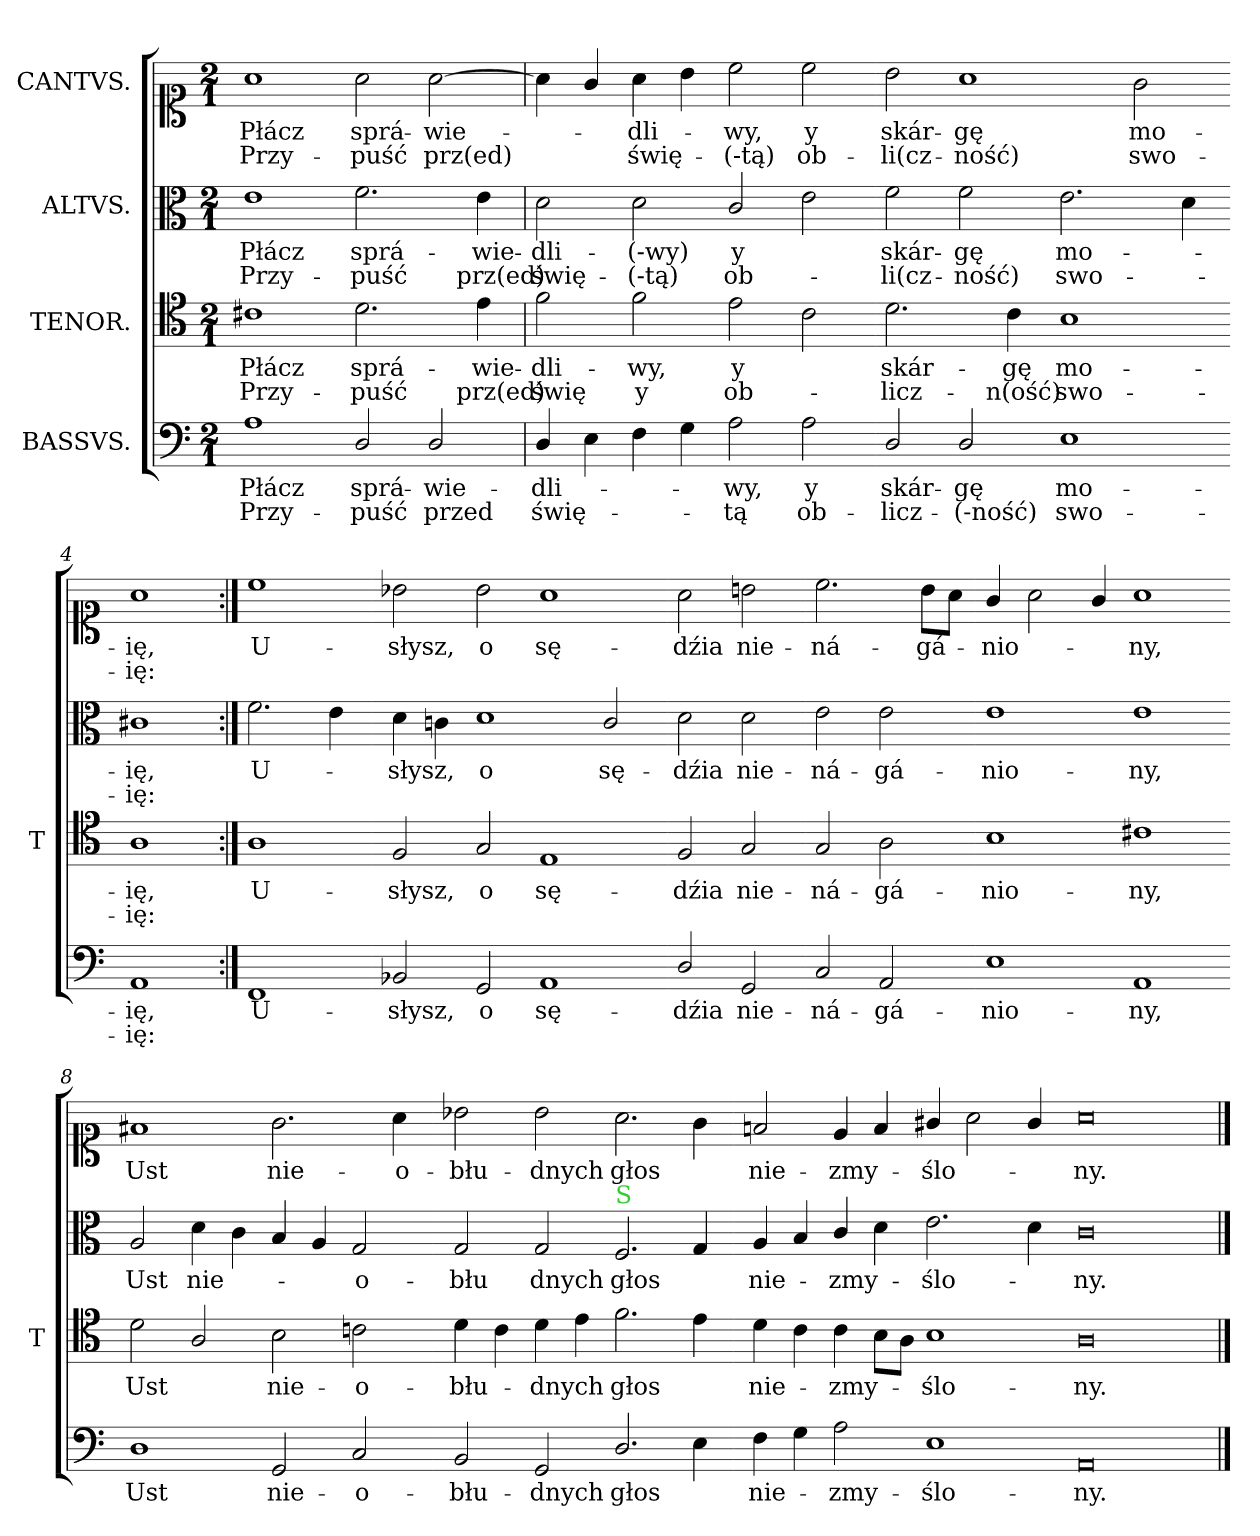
**kern	**text	**text	**kern	**text	**text	**kern	**text	**text	**kern	**text	**text
*part4	*part4	*part4	*part3	*part3	*part3	*part2	*part2	*part2	*part1	*part1	*part1
*staff4	*staff4	*staff4	*staff3	*staff3	*staff3	*staff2	*staff2	*staff2	*staff1	*staff1	*staff1
*I"BASSVS.	*	*	*I"TENOR.	*	*	*I"ALTVS.	*	*	*I"CANTVS.	*	*
*	*	*	*I'T	*	*	*	*	*	*	*	*
*clefF4	*	*	*clefC4	*	*	*clefC3	*	*	*clefC1	*	*
*k[]	*	*	*k[]	*	*	*k[]	*	*	*k[]	*	*
*a:	*	*	*a:	*	*	*a:	*	*	*a:	*	*
*M2/1	*	*	*M2/1	*	*	*M2/1	*	*	*M2/1	*	*
*MM300	*	*	*MM300	*	*	*MM300	*	*	*MM300	*	*
=1	=1	=1	=1	=1	=1	=1	=1	=1	=1	=1	=1
1A\	Płácz	Przy-	1c#X\	Płácz	Przy-	1e\	Płácz	Przy-	1a\	Płácz	Przy-
2D/	sprá-	-puść	2.d\	sprá-	-puść	2.f\	sprá-	-puść	2a\	sprá-	-puść
2D/	-wie-	przed	.	.	.	.	.	.	[2a\	-wie-	prz(ed)
.	.	.	4e\	-wie-	prz(ed)	4e\	-wie-	prz(ed)	.	.	.
=2	=2	=2	=2	=2	=2	=2	=2	=2	=2	=2	=2
4D/	-dli-	świę-	2f\	-dli-	świę	2d\	-dli-	świę-	4a\]	.	.
4E\	.	.	.	.	.	.	.	.	4g/	.	.
4F\	.	.	2f\	-wy,	y	2d\	(-wy)	(-tą)	4a\	-dli-	świę-
4G\	.	.	.	.	.	.	.	.	4b\	.	.
2A\	-wy,	-tą	2e\	y	ob-	2c/	y	ob-	2cc\	-wy,	(-tą)
2A\	y	ob-	2c\	.	.	2e\	.	.	2cc\	y	ob-
=3-	=3-	=3-	=3-	=3-	=3-	=3-	=3-	=3-	=3-	=3-	=3-
2D/	skár-	-licz-	2.d\	skár-	-licz-	2f\	skár-	-li(cz-	2b\	skár-	-li(cz-
2D/	-gę	(-ność)	.	.	.	2f\	-gę	-ność)	1a\	-gę	-ność)
.	.	.	4c\	-gę	-n(ość)	.	.	.	.	.	.
1E\	mo-	swo-	1B\	mo-	swo-	2.e\	mo-	swo-	.	.	.
.	.	.	.	.	.	.	.	.	2g\	mo-	swo-
.	.	.	.	.	.	4d\	.	.	.	.	.
=4-	=4-	=4-	=4-	=4-	=4-	=4-	=4-	=4-	=4-	=4-	=4-
1AA/	-ię,	-ię:	1A\	-ię,	-ię:	1c#X\	-ię,	-ię:	1a\	-ię,	-ię:
=:|!	=:|!	=:|!	=:|!	=:|!	=:|!	=:|!	=:|!	=:|!	=:|!	=:|!	=:|!
1FF/	U-	.	1A\	U-	.	2.f\	U-	.	1cc\	U-	.
.	.	.	.	.	.	4e\	.	.	.	.	.
=5-	=5-	=5-	=5-	=5-	=5-	=5-	=5-	=5-	=5-	=5-	=5-
2BB-X/	-słysz,	.	2F/	-słysz,	.	4d\	-słysz,	.	2b-X\	-słysz,	.
.	.	.	.	.	.	4cn\	.	.	.	.	.
2GG/	o	.	2G/	o	.	1d\	o	.	2b-\	o	.
1AA/	sę-	.	1E/	sę-	.	.	.	.	1a\	sę-	.
.	.	.	.	.	.	2c/	sę-	.	.	.	.
=6-	=6-	=6-	=6-	=6-	=6-	=6-	=6-	=6-	=6-	=6-	=6-
2D/	-dźia	.	2F/	-dźia	.	2d\	-dźia	.	2a\	-dźia	.
2GG/	nie-	.	2G/	nie-	.	2d\	nie-	.	2bn\	nie-	.
=-	=-	=-	=-	=-	=-	=-	=-	=-	=-	=-	=-
2C/	-ná-	.	2G/	-ná-	.	2e\	-ná-	.	2.cc\	-ná-	.
2AA/	-gá-	.	2A\	-gá-	.	2e\	-gá-	.	.	.	.
.	.	.	.	.	.	.	.	.	8b\L	-gá-	.
.	.	.	.	.	.	.	.	.	8a\J	.	.
=7-	=7-	=7-	=7-	=7-	=7-	=7-	=7-	=7-	=7-	=7-	=7-
1E\	-nio-	.	1B\	-nio-	.	1e\	-nio-	.	4g/	-nio-	.
.	.	.	.	.	.	.	.	.	2a\	.	.
.	.	.	.	.	.	.	.	.	4g/	.	.
1AA/	-ny,	.	1c#X\	-ny,	.	1e\	-ny,	.	1a\	-ny,	.
=8-	=8-	=8-	=8-	=8-	=8-	=8-	=8-	=8-	=8-	=8-	=8-
1D\	Ust	.	2d\	Ust	.	2A/	Ust	.	1f#X/	Ust	.
.	.	.	2A/	.	.	4d\	nie-	.	.	.	.
.	.	.	.	.	.	4c\	.	.	.	.	.
2GG/	nie-	.	2B\	nie-	.	4B/	.	.	2.g\	nie-	.
.	.	.	.	.	.	4A/	.	.	.	.	.
2C/	-o-	.	2cn\	-o-	.	2G/	-o-	.	.	.	.
.	.	.	.	.	.	.	.	.	4a\	-o-	.
=9-	=9-	=9-	=9-	=9-	=9-	=9-	=9-	=9-	=9-	=9-	=9-
2BB-/	-błu-	.	4d\	-błu-	.	2G/	-błu	.	2b-X\	-błu-	.
.	.	.	4c\	.	.	.	.	.	.	.	.
2GG/	-dnych	.	4d\	-dnych	.	2G/	-dnych	.	2b-\	-dnych	.
.	.	.	4e\	.	.	.	.	.	.	.	.
!	!	!	!	!	!	!LO:TX:a:color=limegreen:t=S	!	!	!	!	!
2.D/	głos	.	2.f\	głos	.	2.F/	głos	.	2.a\	głos	.
4E\	.	.	4e\	.	.	4G/	.	.	4g\	.	.
=10-	=10-	=10-	=10-	=10-	=10-	=10-	=10-	=10-	=10-	=10-	=10-
4F\	nie-	.	4d\	nie-	.	4A/	nie-	.	2fn/	nie-	.
4G\	.	.	4c\	.	.	4B/	.	.	.	.	.
2A\	-zmy-	.	4c\	-zmy-	.	4c/	-zmy-	.	4e/	-zmy-	.
.	.	.	8B\L	.	.	4d\	.	.	4f/	.	.
.	.	.	8A\J	.	.	.	.	.	.	.	.
1E\	-ślo-	.	1B\	-ślo-	.	2.e\	-ślo-	.	4g#X/	-ślo-	.
.	.	.	.	.	.	.	.	.	2a\	.	.
.	.	.	.	.	.	4d\	.	.	4g#/	.	.
=11-	=11-	=11-	=11-	=11-	=11-	=11-	=11-	=11-	=11-	=11-	=11-
0AA/	-ny.	.	0A\	-ny.	.	0c\	ny.	.	0a\	-ny.	.
==	==	==	==	==	==	==	==	==	==	==	==
*-	*-	*-	*-	*-	*-	*-	*-	*-	*-	*-	*-
